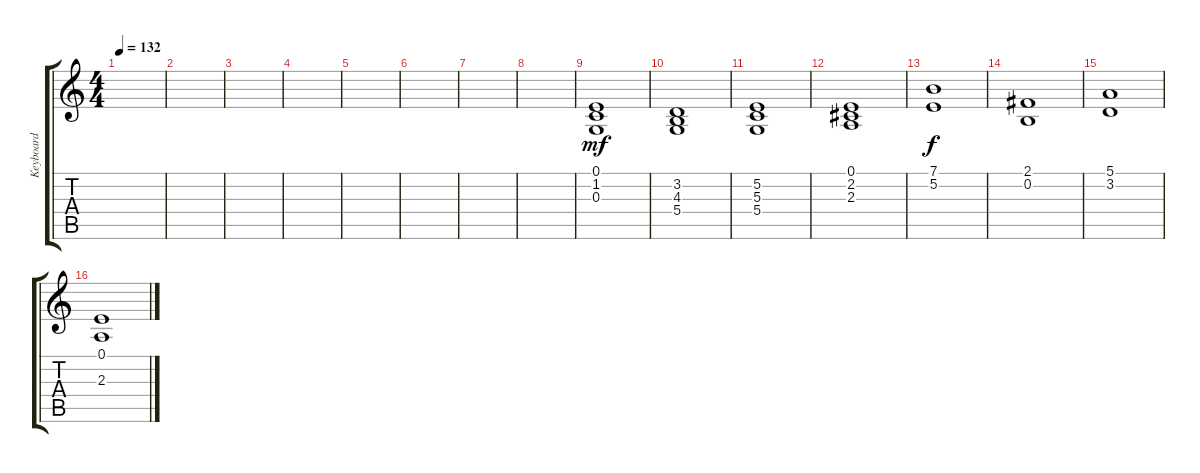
\track ("Keyboard" "Keyboard") {instrument synthstrings1}
\staff {score tabs}
\tuning (E4 B3 G3 D3 A2 E2) {hide}
\ts (4 4)
\tempo 132
\clef g2
\ks c
|
|
|
|
|
|
|
|
(0.1 1.2 0.3).1{dy mf} |
(3.2 4.3 5.4).1 |
(5.2 5.3 5.4).1 |
(0.1 2.2 2.3).1 |
(7.1 5.2).1{dy f} |
(2.1 0.2).1 |
(5.1 3.2).1 |
(0.1 2.3).1
